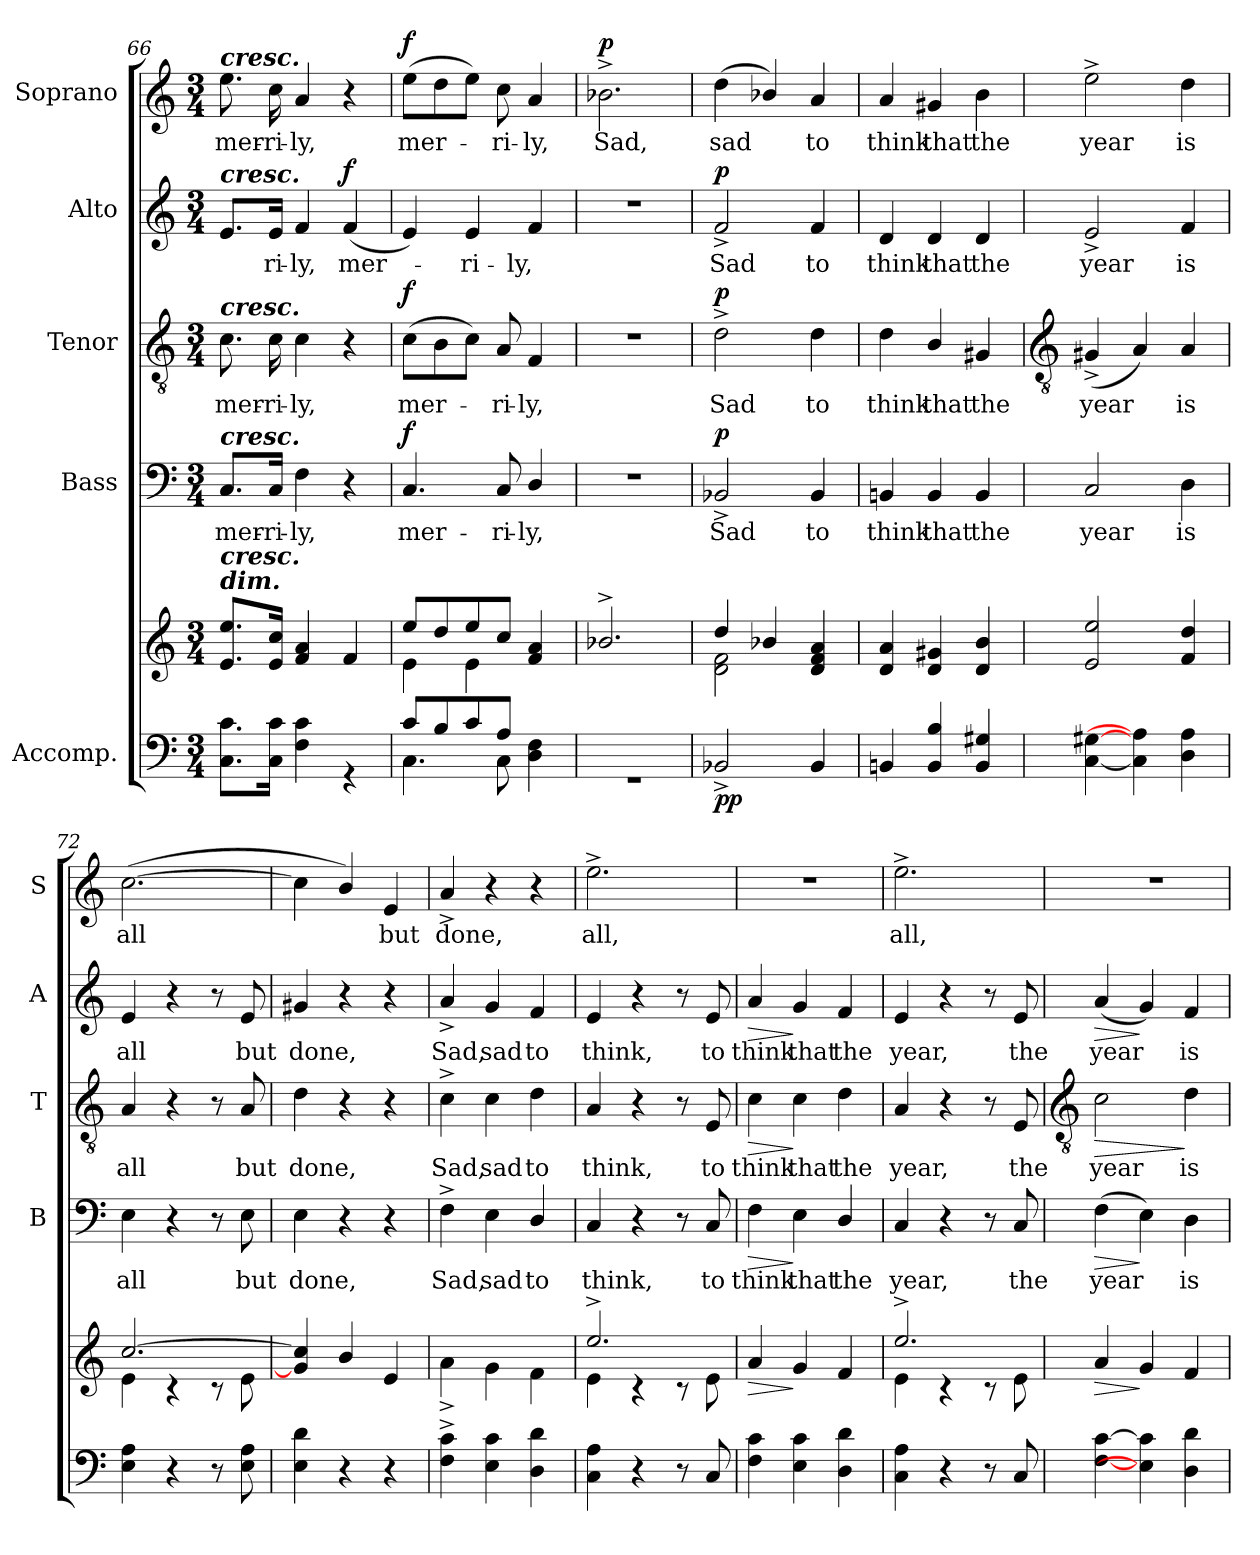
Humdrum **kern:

**kern	**kern	**dynam	**kern	**text	**dynam	**kern	**text	**dynam	**kern	**text	**dynam	**kern	**text	**dynam
*part5	*part5	*part5	*part4	*part4	*part4	*part3	*part3	*part3	*part2	*part2	*part2	*part1	*part1	*part1
*staff6	*staff5	*staff5/6	*staff4	*staff4	*staff4	*staff3	*staff3	*staff3	*staff2	*staff2	*staff2	*staff1	*staff1	*staff1
*I"Accomp.	*	*	*I"Bass	*	*	*I"Tenor	*	*	*I"Alto	*	*	*I"Soprano	*	*
*	*	*	*I'B	*	*	*I'T	*	*	*I'A	*	*	*I'S	*	*
*clefF4	*clefG2	*	*clefF4	*	*	*clefGv2	*	*	*clefG2	*	*	*clefG2	*	*
*k[]	*k[]	*	*k[]	*	*	*k[]	*	*	*k[]	*	*	*k[]	*	*
*C:	*C:	*	*C:	*	*	*C:	*	*	*C:	*	*	*C:	*	*
*M3/4	*M3/4	*	*M3/4	*	*	*M3/4	*	*	*M3/4	*	*	*M3/4	*	*
=66	=66	=66	=66	=66	=66	=66	=66	=66	=66	=66	=66	=66	=66	=66
*	*^	*	*	*	*	*	*	*	*	*	*	*	*	*
!	!	!	!	!	!	!	!	!	!	!	!	!	!LO:TX:a:Bi:t=cresc.	!	!
!	!	!	!	!	!	!	!	!	!	!LO:TX:a:Bi:t=cresc.	!	!	!	!	!
!	!	!	!	!	!	!	!LO:TX:a:Bi:t=cresc.	!	!	!	!	!	!	!	!
!	!	!	!	!LO:TX:a:Bi:t=cresc.	!	!	!	!	!	!	!	!	!	!	!
!	!LO:TX:a:Bi:t=dim.	!	!	!	!	!	!	!	!	!	!	!	!	!	!
!	!LO:TX:a:Bi:t=cresc.	!	!	!	!	!	!	!	!	!	!	!	!	!	!
!LO:TX:a:Bi:t=cresc.	!	!	!	!	!	!	!	!	!	!	!	!	!	!	!
!LO:N:vis=1	!	!LO:N:vis=1	!	!	!LO:LY:b	!	!	!LO:LY:b	!	!	!	!	!	!LO:LY:b	!
*^	*	*	*	*	*	*	*	*	*	*	*	*	*	*	*
2.ryy	8.C\ 8.c\L	8.e 8.eeL	2.ryy	.	8.C/L	mer-	.	8.c	mer-	.	8.e/L	.	.	8.ee	mer-	.
!	!	!	!	!	!	!LO:LY:b	!	!	!LO:LY:b	!	!	!LO:LY:b	!	!	!LO:LY:b	!
.	16C\ 16c\J	16e 16ccJ	.	.	16C/Jk	-ri-	.	16c	-ri-	.	16e/Jk	ri-	.	16cc	-ri-	.
!	!	!	!	!	!	!LO:LY:b	!	!	!LO:LY:b	!	!	!LO:LY:b	!	!	!LO:LY:b	!
.	4F\ 4c\	4f 4a	.	.	4F	-ly,	.	4c	-ly,	.	4f	-ly,	.	4a	-ly,	.
!	!	!	!	!	!	!	!	!	!	!	!	!LO:LY:b	!LO:DY:b	!	!	!
.	4r	4f	.	.	4r	.	.	4r	.	.	(<4f	mer-	f	4r	.	.
=67	=67	=67	=67	=67	=67	=67	=67	=67	=67	=67	=67	=67	=67	=67	=67	=67
!	!	!	!	!LO:DY:a=2	!	!LO:LY:b	!	!	!LO:LY:b	!	!	!	!	!	!LO:LY:b	!
!	!	!	!	!LO:DY:n=1:b=2	!	!	!	!	!	!	!	!	!	!	!	!
!	!	!	!	!LO:DY:n=2:b=2	!	!	!	!	!	!	!	!	!	!	!	!
!	!	!	!	!LO:DY:n=3:b	!	!	!	!	!	!	!	!	!	!	!	!
!	!	!	!	!LO:DY:n=4:b	!	!	!LO:DY:b	!	!	!LO:DY:b	!	!	!	!	!	!LO:DY:b
8c/L	4.C\	8ee/L	4e\	p p f p f	4.C	mer-	f	(>8cL	mer-	f	4e)	.	.	(>8eeL	mer-	f
8B/	.	8dd/	.	.	.	.	.	8B	.	.	.	.	.	8dd	.	.
!	!	!	!	!	!	!	!	!	!	!	!	!LO:LY:b	!	!	!	!
8c/	.	8ee/	4e\	.	.	.	.	8cJ)	.	.	4e	ri-	.	8eeJ)	.	.
!	!	!	!	!	!	!LO:LY:b	!	!	!LO:LY:b	!	!	!	!	!	!LO:LY:b	!
8A/J	8C\	8cc/J	.	.	8C	-ri-	.	8A	ri-	.	.	.	.	8cc	ri-	.
!	!	!	!	!	!	!LO:LY:b	!	!	!LO:LY:b	!	!	!LO:LY:b	!	!	!LO:LY:b	!
4ryy	4D\ 4F\	4f 4a	4ryy	.	4D/	-ly,	.	4F	-ly,	.	4f	-ly,	.	4a	-ly,	.
=68	=68	=68	=68	=68	=68	=68	=68	=68	=68	=68	=68	=68	=68	=68	=68	=68
!LO:N:vis=1	!LO:N:vis=1	!	!LO:N:vis=1	!	!LO:N:vis=1	!	!	!LO:N:vis=1	!	!	!LO:N:vis=1	!	!	!	!LO:LY:b	!LO:DY:b
2.ryy	2.r	2.b-X^	2.ryy	.	2.r	.	.	2.r	.	.	2.r	.	.	2.b-X^	Sad,	p
=69	=69	=69	=69	=69	=69	=69	=69	=69	=69	=69	=69	=69	=69	=69	=69	=69
!LO:N:vis=1	!	!	!	!LO:DY:b=2	!	!LO:LY:b	!	!	!LO:LY:b	!	!	!LO:LY:b	!	!	!LO:LY:b	!
!	!	!	!	!LO:DY:n=1:b	!	!	!LO:DY:b	!	!	!LO:DY:b	!	!	!LO:DY:b	!	!	!
2.ryy	2BB-X^/	4dd/	2d\ 2f\	p p	2BB-X^	Sad	p	2d^	Sad	p	2f^	Sad	p	(<4dd	sad	.
.	.	4b-X/	.	.	.	.	.	.	.	.	.	.	.	4b-X/)	.	.
!	!	!	!	!	!	!LO:LY:b	!	!	!LO:LY:b	!	!	!LO:LY:b	!	!	!LO:LY:b	!
.	4BB-/	4d 4f 4a	4ryy	.	4BB-	to	.	4d	to	.	4f	to	.	4a	to	.
=70	=70	=70	=70	=70	=70	=70	=70	=70	=70	=70	=70	=70	=70	=70	=70	=70
!	!LO:N:vis=1	!	!LO:N:vis=1	!	!	!LO:LY:b	!	!	!LO:LY:b	!	!	!LO:LY:b	!	!	!LO:LY:b	!
4BBn	2.ryy	4d 4a	2.ryy	.	4BBn	think	.	4d	think	.	4d	think	.	4a	think	.
!	!	!	!	!	!	!LO:LY:b	!	!	!LO:LY:b	!	!	!LO:LY:b	!	!	!LO:LY:b	!
4BB 4B	.	4d 4g#X	.	.	4BB	that	.	4B/	that	.	4d	that	.	4g#X	that	.
!	!	!	!	!	!	!LO:LY:b	!	!	!LO:LY:b	!	!	!LO:LY:b	!	!	!LO:LY:b	!
4BB 4G#X	.	4d 4b	.	.	4BB	the	.	4G#X	the	.	4d	the	.	4b	the	.
*v	*v	*	*	*	*	*	*	*	*	*	*	*	*	*	*	*
!!LO:LB:g=z
=71	=71	=71	=71	=71	=71	=71	=71	=71	=71	=71	=71	=71	=71	=71	=71
*	*	*	*	*	*	*	*clefGv2	*	*	*	*	*	*	*	*
!	!	!LO:N:vis=1	!	!	!LO:LY:b	!	!	!LO:LY:b	!	!	!LO:LY:b	!	!	!LO:LY:b	!
[4C [4G#X	2e 2ee	2.ryy	.	2C	year	.	(<4G#X^	year	.	2e^	year	.	2ee^	year	.
4C] 4A]	.	.	.	.	.	.	4A)	.	.	.	.	.	.	.	.
!	!	!	!	!	!LO:LY:b	!	!	!LO:LY:b	!	!	!LO:LY:b	!	!	!LO:LY:b	!
4D 4A	4f 4dd	.	.	4D	is	.	4A	is	.	4f	is	.	4dd	is	.
=72	=72	=72	=72	=72	=72	=72	=72	=72	=72	=72	=72	=72	=72	=72	=72
!	!	!	!	!	!LO:LY:b	!	!	!LO:LY:b	!	!	!LO:LY:b	!	!	!LO:LY:b	!
4E 4A	[2.cc/	4e\	.	4E	all	.	4A	all	.	4e	all	.	(>[2.cc	all	.
4r	.	4r	.	4r	.	.	4r	.	.	4r	.	.	.	.	.
8r	.	8r	.	8r	.	.	8r	.	.	8r	.	.	.	.	.
!	!	!	!	!	!LO:LY:b	!	!	!LO:LY:b	!	!	!LO:LY:b	!	!	!	!
8E 8A	.	8e\	.	8E	but	.	8A	but	.	8e	but	.	.	.	.
=73	=73	=73	=73	=73	=73	=73	=73	=73	=73	=73	=73	=73	=73	=73	=73
!	!	!LO:N:vis=1	!	!	!LO:LY:b	!	!	!LO:LY:b	!	!	!LO:LY:b	!	!	!	!
4E 4d	4g#] 4cc]	2.ryy	.	4E	done,	.	4d	done,	.	4g#X	done,	.	4cc]	.	.
4r	4b/	.	.	4r	.	.	4r	.	.	4r	.	.	4b/)	.	.
!	!	!	!	!	!	!	!	!	!	!	!	!	!	!LO:LY:b	!
4r	4e	.	.	4r	.	.	4r	.	.	4r	.	.	4e	but	.
=74	=74	=74	=74	=74	=74	=74	=74	=74	=74	=74	=74	=74	=74	=74	=74
!	!	!	!	!	!LO:LY:b	!	!	!LO:LY:b	!	!	!LO:LY:b	!	!	!LO:LY:b	!
4F^ 4c^	2.ryy	4a^\	.	4F^	Sad,	.	4c^	Sad,	.	4a^	Sad,	.	4a^	done,	.
!	!	!	!	!	!LO:LY:b	!	!	!LO:LY:b	!	!	!LO:LY:b	!	!	!	!
4E 4c	.	4g\	.	4E	sad	.	4c	sad	.	4g	sad	.	4r	.	.
!	!	!	!	!	!LO:LY:b	!	!	!LO:LY:b	!	!	!LO:LY:b	!	!	!	!
4D\ 4d\	.	4f\	.	4D/	to	.	4d	to	.	4f	to	.	4r	.	.
=75	=75	=75	=75	=75	=75	=75	=75	=75	=75	=75	=75	=75	=75	=75	=75
!	!	!	!	!	!LO:LY:b	!	!	!LO:LY:b	!	!	!LO:LY:b	!	!	!LO:LY:b	!
4C 4A	2.ee^/	4e\	.	4C	think,	.	4A	think,	.	4e	think,	.	2.ee^	all,	.
4r	.	4r	.	4r	.	.	4r	.	.	4r	.	.	.	.	.
8r	.	8r	.	8r	.	.	8r	.	.	8r	.	.	.	.	.
!	!	!	!	!	!LO:LY:b	!	!	!LO:LY:b	!	!	!LO:LY:b	!	!	!	!
8C	.	8e\	.	8C	to	.	8E	to	.	8e	to	.	.	.	.
=76	=76	=76	=76	=76	=76	=76	=76	=76	=76	=76	=76	=76	=76	=76	=76
!	!	!	!LO:HP:b	!	!LO:LY:b	!LO:HP:b	!	!LO:LY:b	!LO:HP:b	!	!LO:LY:b	!LO:HP:b	!LO:N:vis=1	!	!
4F 4c	2.ryy	4a/	>	4F	think	>	4c	think	>	4a	think	>	2.r	.	.
!	!	!	!	!	!LO:LY:b	!	!	!LO:LY:b	!	!	!LO:LY:b	!	!	!	!
4E 4c	.	4g/	]	4E	that	]	4c	that	]	4g	that	]	.	.	.
!	!	!	!	!	!LO:LY:b	!	!	!LO:LY:b	!	!	!LO:LY:b	!	!	!	!
4D\ 4d\	.	4f/	.	4D/	the	.	4d	the	.	4f	the	.	.	.	.
=77	=77	=77	=77	=77	=77	=77	=77	=77	=77	=77	=77	=77	=77	=77	=77
!	!	!	!	!	!LO:LY:b	!	!	!LO:LY:b	!	!	!LO:LY:b	!	!	!LO:LY:b	!
4C 4A	2.ee^/	4e\	.	4C	year,	.	4A	year,	.	4e	year,	.	2.ee^	all,	.
4r	.	4r	.	4r	.	.	4r	.	.	4r	.	.	.	.	.
8r	.	8r	.	8r	.	.	8r	.	.	8r	.	.	.	.	.
!	!	!	!	!	!LO:LY:b	!	!	!LO:LY:b	!	!	!LO:LY:b	!	!	!	!
8C	.	8e\	.	8C	the	.	8E	the	.	8e	the	.	.	.	.
*	*v	*v	*	*	*	*	*	*	*	*	*	*	*	*	*
!!LO:LB:g=z
=78	=78	=78	=78	=78	=78	=78	=78	=78	=78	=78	=78	=78	=78	=78
*	*	*	*	*	*	*clefGv2	*	*	*	*	*	*	*	*
*	*^	*	*	*	*	*	*	*	*	*	*	*	*	*
!	!	!	!LO:HP:b	!	!LO:LY:b	!LO:HP:b	!	!LO:LY:b	!LO:HP:b	!	!LO:LY:b	!LO:HP:b	!LO:N:vis=1	!	!
*	*v	*v	*	*	*	*	*	*	*	*	*	*	*	*	*
[4F [4c	4a/	>	(>4F	year	>	2c	year	>	(<4a	year	>	2.r	.	.
4E] 4c]	4g/	]	4E)	.	]	.	.	.	4g)	.	]	.	.	.
!	!	!	!	!LO:LY:b	!	!	!LO:LY:b	!	!	!LO:LY:b	!	!	!	!
4D 4d	4f/	.	4D	is	.	4d	is	]	4f	is	.	.	.	.
=	=	=	=	=	=	=	=	=	=	=	=	=	=	=
*-	*-	*-	*-	*-	*-	*-	*-	*-	*-	*-	*-	*-	*-	*-
